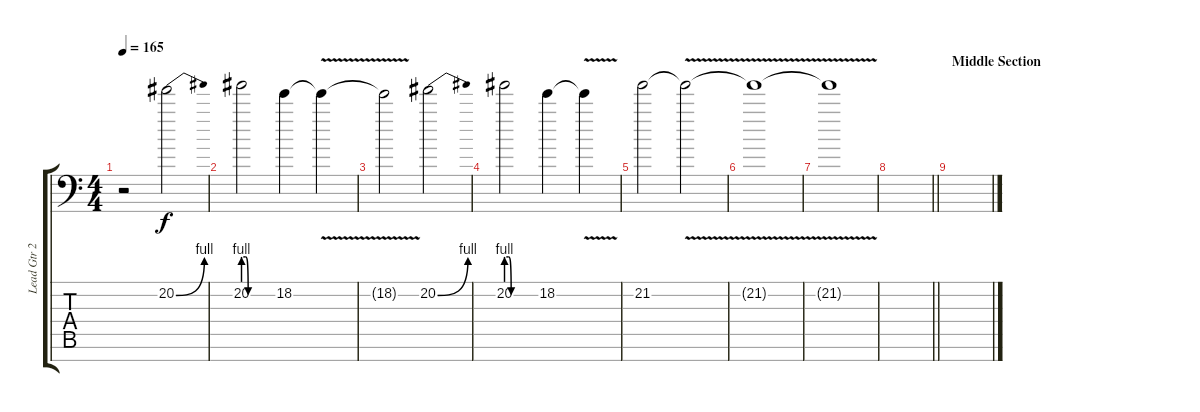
\track ("Lead Gtr 2" "Lead Gtr 2") {instrument distortionguitar}
\staff {score tabs}
\tuning (Eb4 Bb3 Gb3 Db3 Ab2 Eb2 Bb1) {hide}
\ts (4 4)
\tempo 165
\clef f4
\ks c
r.2{dy f volume 16} 20.2{be (bend 0 0 60 4)}.2 |
20.2{be (custom 0 4 5 4 10 0 60 0)}.2 18.2.4 18.2{v t}.4 |
18.2{t}.2 20.2{be (bend 0 0 60 4)}.2 |
20.2{be (custom 0 4 5 4 10 0 60 0)}.2 18.2.4 18.2{v t}.4 |
21.2.2 21.2{v t}.2 |
21.2{v t}.1{volume 0} |
21.2{t}.1 |
\barLineRight lightlight
|
\section ("" "Middle Section")
